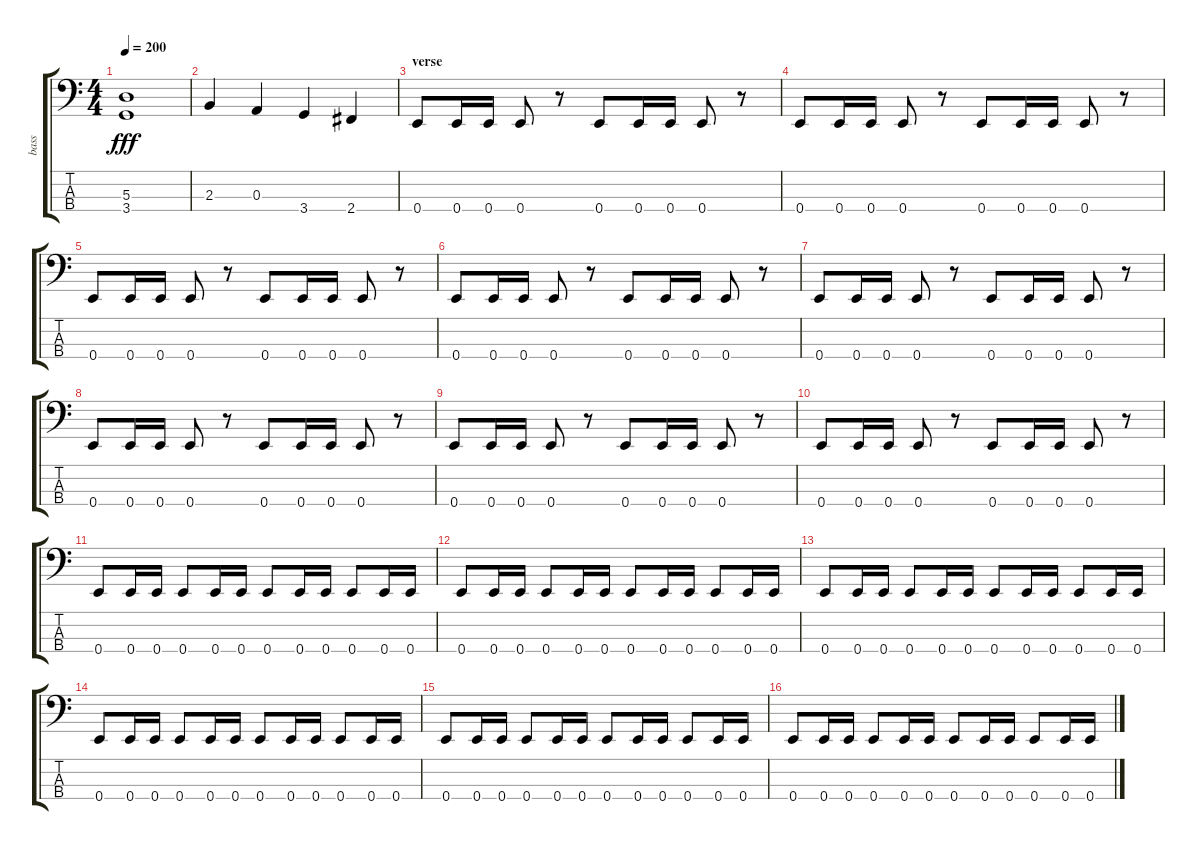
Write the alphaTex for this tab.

\track ("bass" "bass") {instrument electricbassfinger}
\staff {score tabs}
\tuning (G2 D2 A1 E1) {hide}
\ts (4 4)
\tempo 200
\clef f4
\ks c
(5.3 3.4).1{dy fff} |
2.3.4 0.3.4 3.4.4 2.4.4 |
\section ("" "verse")
0.4.8 0.4.16 0.4.16 0.4.8 r.8 0.4.8 0.4.16 0.4.16 0.4.8 r.8 |
0.4.8 0.4.16 0.4.16 0.4.8 r.8 0.4.8 0.4.16 0.4.16 0.4.8 r.8 |
0.4.8 0.4.16 0.4.16 0.4.8 r.8 0.4.8 0.4.16 0.4.16 0.4.8 r.8 |
0.4.8 0.4.16 0.4.16 0.4.8 r.8 0.4.8 0.4.16 0.4.16 0.4.8 r.8 |
0.4.8 0.4.16 0.4.16 0.4.8 r.8 0.4.8 0.4.16 0.4.16 0.4.8 r.8 |
0.4.8 0.4.16 0.4.16 0.4.8 r.8 0.4.8 0.4.16 0.4.16 0.4.8 r.8 |
0.4.8 0.4.16 0.4.16 0.4.8 r.8 0.4.8 0.4.16 0.4.16 0.4.8 r.8 |
0.4.8 0.4.16 0.4.16 0.4.8 r.8 0.4.8 0.4.16 0.4.16 0.4.8 r.8 |
0.4.8 0.4.16 0.4.16 0.4.8 0.4.16 0.4.16 0.4.8 0.4.16 0.4.16 0.4.8 0.4.16 0.4.16 |
0.4.8 0.4.16 0.4.16 0.4.8 0.4.16 0.4.16 0.4.8 0.4.16 0.4.16 0.4.8 0.4.16 0.4.16 |
0.4.8 0.4.16 0.4.16 0.4.8 0.4.16 0.4.16 0.4.8 0.4.16 0.4.16 0.4.8 0.4.16 0.4.16 |
0.4.8 0.4.16 0.4.16 0.4.8 0.4.16 0.4.16 0.4.8 0.4.16 0.4.16 0.4.8 0.4.16 0.4.16 |
0.4.8 0.4.16 0.4.16 0.4.8 0.4.16 0.4.16 0.4.8 0.4.16 0.4.16 0.4.8 0.4.16 0.4.16 |
0.4.8 0.4.16 0.4.16 0.4.8 0.4.16 0.4.16 0.4.8 0.4.16 0.4.16 0.4.8 0.4.16 0.4.16
